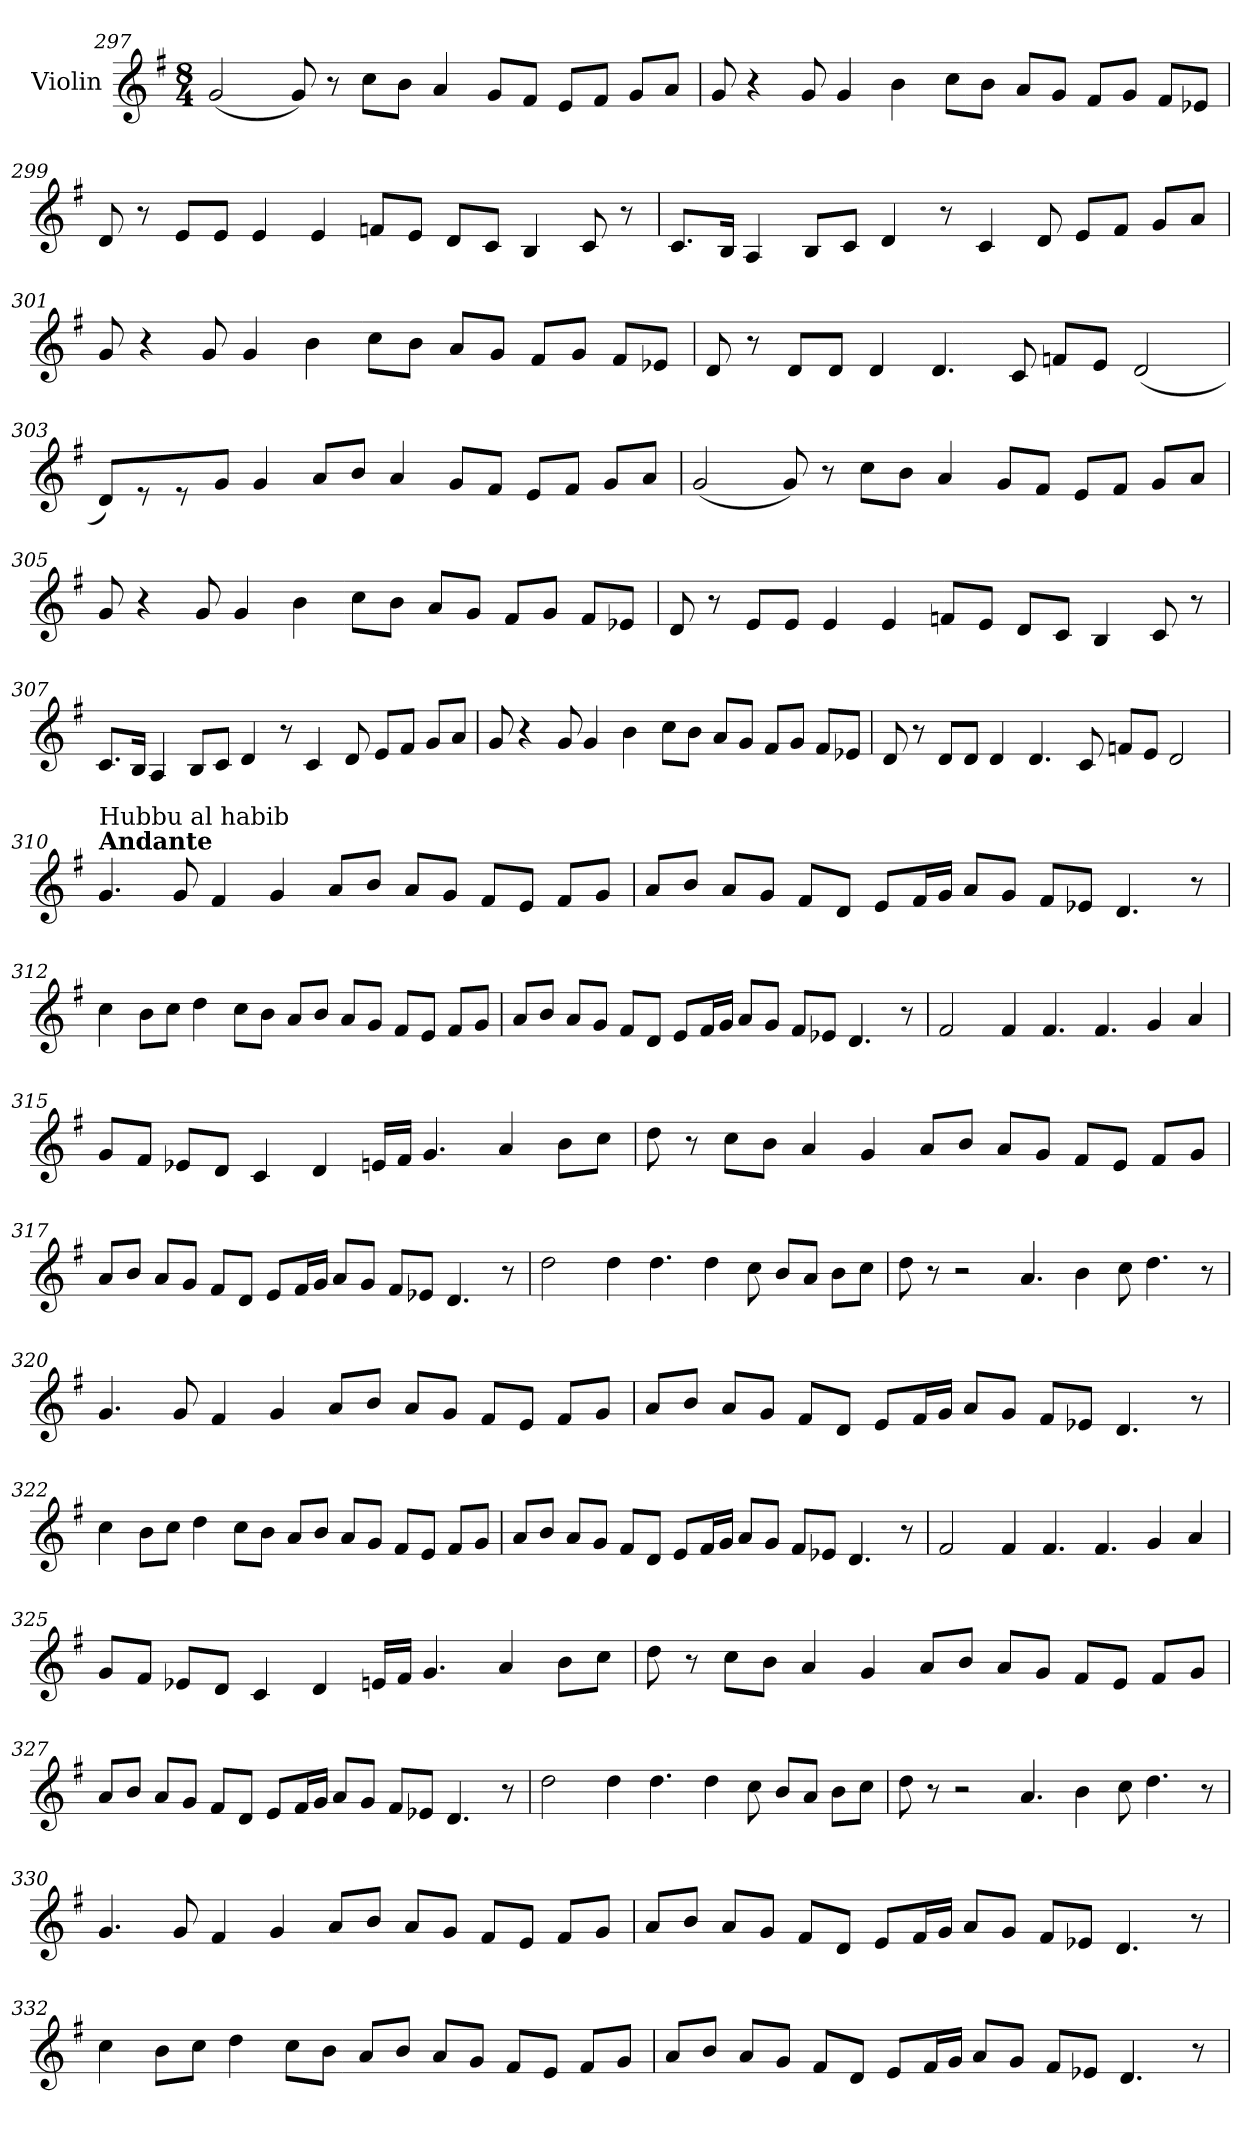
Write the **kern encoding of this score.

**kern
*part1
*staff1
*I"Violin
!!LO:LB:g=z
*clefG2
*k[f#]
*G:
*M8/4
=297
(<2g/
8g/)
8r
8cc\L
8b\J
4a/
8g/L
8f#/J
8e/L
8f#/J
8g/L
8a/J
=298
8g/
4r
8g/
4g/
4b\
8cc\L
8b\J
8a/L
8g/J
8f#/L
8g/J
8f#/L
8e-X/J
!!LO:LB:g=z
=299
8d/
8r
8e/L
8e/J
4e/
4e/
8fn/L
8e/J
8d/L
8c/J
4B/
8c/
8r
=300
8.c/L
16B/Jk
4A/
8B/L
8c/J
4d/
8r
4c/
8d/
8e/L
8f#/J
8g/L
8a/J
!!LO:LB:g=z
=301
8g/
4r
8g/
4g/
4b\
8cc\L
8b\J
8a/L
8g/J
8f#/L
8g/J
8f#/L
8e-X/J
=302
8d/
8r
8d/L
8d/J
4d/
4.d/
8c/
8fn/L
8e/J
(<2d/
!!LO:LB:g=z
=303
8d/L)
8r
8r
8g/J
4g/
8a/L
8b/J
4a/
8g/L
8f#/J
8e/L
8f#/J
8g/L
8a/J
=304
(<2g/
8g/)
8r
8cc\L
8b\J
4a/
8g/L
8f#/J
8e/L
8f#/J
8g/L
8a/J
!!LO:LB:g=z
=305
8g/
4r
8g/
4g/
4b\
8cc\L
8b\J
8a/L
8g/J
8f#/L
8g/J
8f#/L
8e-X/J
=306
8d/
8r
8e/L
8e/J
4e/
4e/
8fn/L
8e/J
8d/L
8c/J
4B/
8c/
8r
!!LO:PB:g=z
=307
8.c/L
16B/Jk
4A/
8B/L
8c/J
4d/
8r
4c/
8d/
8e/L
8f#/J
8g/L
8a/J
=308
8g/
4r
8g/
4g/
4b\
8cc\L
8b\J
8a/L
8g/J
8f#/L
8g/J
8f#/L
8e-X/J
!!LO:LB:g=z
=309
8d/
8r
8d/L
8d/J
4d/
4.d/
8c/
8fn/L
8e/J
2d/
=310
*MM150
!LO:TX:a:B:t=Andante
!LO:TX:a:t=Hubbu al habib
4.g/
8g/
4f#/
4g/
8a/L
8b/J
8a/L
8g/J
8f#/L
8e/J
8f#/L
8g/J
!!LO:LB:g=z
=311
8a/L
8b/J
8a/L
8g/J
8f#/L
8d/J
8e/L
16f#/L
16g/JJ
8a/L
8g/J
8f#/L
8e-X/J
4.d/
8r
=312
4cc\
8b\L
8cc\J
4dd\
8cc\L
8b\J
8a/L
8b/J
8a/L
8g/J
8f#/L
8e/J
8f#/L
8g/J
!!LO:LB:g=z
=313
8a/L
8b/J
8a/L
8g/J
8f#/L
8d/J
8e/L
16f#/L
16g/JJ
8a/L
8g/J
8f#/L
8e-X/J
4.d/
8r
=314
2f#/
4f#/
4.f#/
4.f#/
4g/
4a/
!!LO:LB:g=z
=315
8g/L
8f#/J
8e-X/L
8d/J
4c/
4d/
16en/LL
16f#/JJ
4.g/
4a/
8b\L
8cc\J
=316
8dd\
8r
8cc\L
8b\J
4a/
4g/
8a/L
8b/J
8a/L
8g/J
8f#/L
8e/J
8f#/L
8g/J
!!LO:LB:g=z
=317
8a/L
8b/J
8a/L
8g/J
8f#/L
8d/J
8e/L
16f#/L
16g/JJ
8a/L
8g/J
8f#/L
8e-X/J
4.d/
8r
=318
2dd\
4dd\
4.dd\
4dd\
8cc\
8b/L
8a/J
8b\L
8cc\J
!!LO:LB:g=z
=319
8dd\
8r
2r
4.a/
4b\
8cc\
4.dd\
8r
=320
4.g/
8g/
4f#/
4g/
8a/L
8b/J
8a/L
8g/J
8f#/L
8e/J
8f#/L
8g/J
!!LO:LB:g=z
=321
8a/L
8b/J
8a/L
8g/J
8f#/L
8d/J
8e/L
16f#/L
16g/JJ
8a/L
8g/J
8f#/L
8e-X/J
4.d/
8r
=322
4cc\
8b\L
8cc\J
4dd\
8cc\L
8b\J
8a/L
8b/J
8a/L
8g/J
8f#/L
8e/J
8f#/L
8g/J
!!LO:PB:g=z
=323
8a/L
8b/J
8a/L
8g/J
8f#/L
8d/J
8e/L
16f#/L
16g/JJ
8a/L
8g/J
8f#/L
8e-X/J
4.d/
8r
=324
2f#/
4f#/
4.f#/
4.f#/
4g/
4a/
!!LO:LB:g=z
=325
8g/L
8f#/J
8e-X/L
8d/J
4c/
4d/
16en/LL
16f#/JJ
4.g/
4a/
8b\L
8cc\J
=326
8dd\
8r
8cc\L
8b\J
4a/
4g/
8a/L
8b/J
8a/L
8g/J
8f#/L
8e/J
8f#/L
8g/J
!!LO:LB:g=z
=327
8a/L
8b/J
8a/L
8g/J
8f#/L
8d/J
8e/L
16f#/L
16g/JJ
8a/L
8g/J
8f#/L
8e-X/J
4.d/
8r
=328
2dd\
4dd\
4.dd\
4dd\
8cc\
8b/L
8a/J
8b\L
8cc\J
!!LO:LB:g=z
=329
8dd\
8r
2r
4.a/
4b\
8cc\
4.dd\
8r
=330
4.g/
8g/
4f#/
4g/
8a/L
8b/J
8a/L
8g/J
8f#/L
8e/J
8f#/L
8g/J
!!LO:LB:g=z
=331
8a/L
8b/J
8a/L
8g/J
8f#/L
8d/J
8e/L
16f#/L
16g/JJ
8a/L
8g/J
8f#/L
8e-X/J
4.d/
8r
=332
4cc\
8b\L
8cc\J
4dd\
8cc\L
8b\J
8a/L
8b/J
8a/L
8g/J
8f#/L
8e/J
8f#/L
8g/J
!!LO:LB:g=z
=333
8a/L
8b/J
8a/L
8g/J
8f#/L
8d/J
8e/L
16f#/L
16g/JJ
8a/L
8g/J
8f#/L
8e-X/J
4.d/
8r
=
*-
